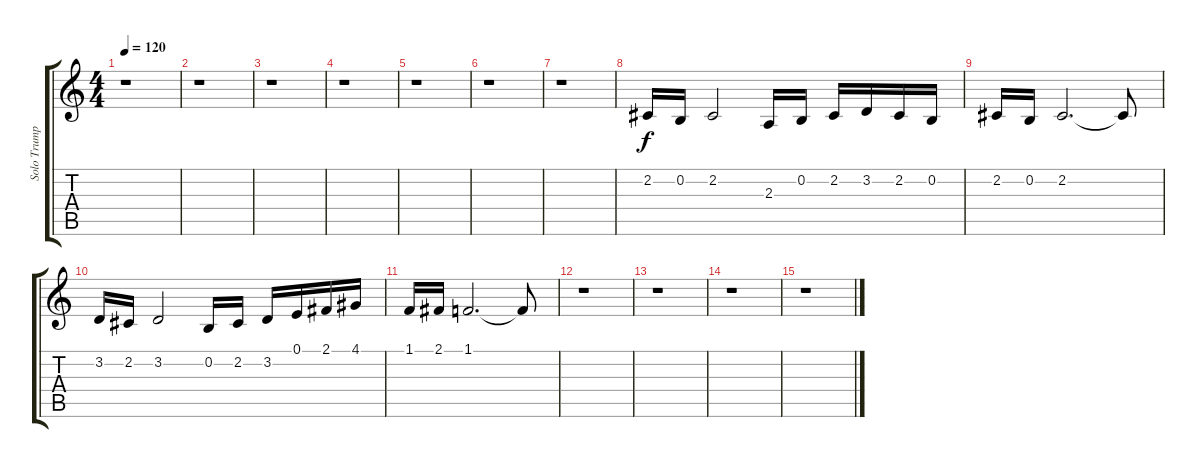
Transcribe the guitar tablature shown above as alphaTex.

\track ("Solo Trumpet 2" "Solo Trump") {instrument trumpet}
\staff {score tabs}
\tuning (E4 B3 G3 D3 A2 E2) {hide}
\ts (4 4)
\tempo 120
\clef g2
\ks c
r.1{dy f} |
r.1 |
r.1 |
r.1 |
r.1 |
r.1 |
r.1 |
2.2.16 0.2.16 2.2.2 2.3.16 0.2.16 2.2.16 3.2.16 2.2.16 0.2.16 |
2.2.16 0.2.16 2.2.2{d} 2.2{t}.8 |
3.2.16 2.2.16 3.2.2 0.2.16 2.2.16 3.2.16 0.1.16 2.1.16 4.1.16 |
1.1.16 2.1.16 1.1.2{d} 1.1{t}.8 |
r.1 |
r.1 |
r.1 |
r.1
